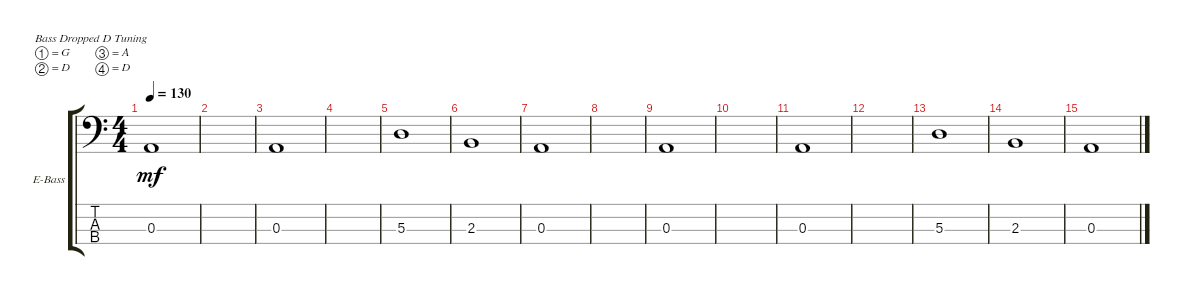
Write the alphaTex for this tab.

\defaultSystemsLayout 4
\bracketExtendMode groupsimilarinstruments
\firstSystemTrackNameOrientation horizontal
\otherSystemsTrackNameOrientation horizontal
\track ("Electric Bass" "E-Bass") {instrument electricbassfinger}
\staff {score tabs}
\tuning (G2 D2 A1 D1)
\ts (4 4)
\tempo 130
\clef f4
\scale
0.487395
\ks c
0.3.1{dy mf instrument electricbassfinger} |
\scale
0.256303 |
\scale
0.256303 0.3.1 |
\scale
0.333333 |
\scale
0.333333 5.3.1 |
\scale
0.333333 2.3.1 |
\scale
0.333333 0.3.1 |
\scale
0.333333 |
\scale
0.333333 0.3.1 |
\scale
0.333333 |
\scale
0.333333 0.3.1 |
\scale
0.333333 |
\scale
0.333333 5.3.1 |
\scale
0.333333 2.3.1 |
\scale
0.333333 0.3.1
